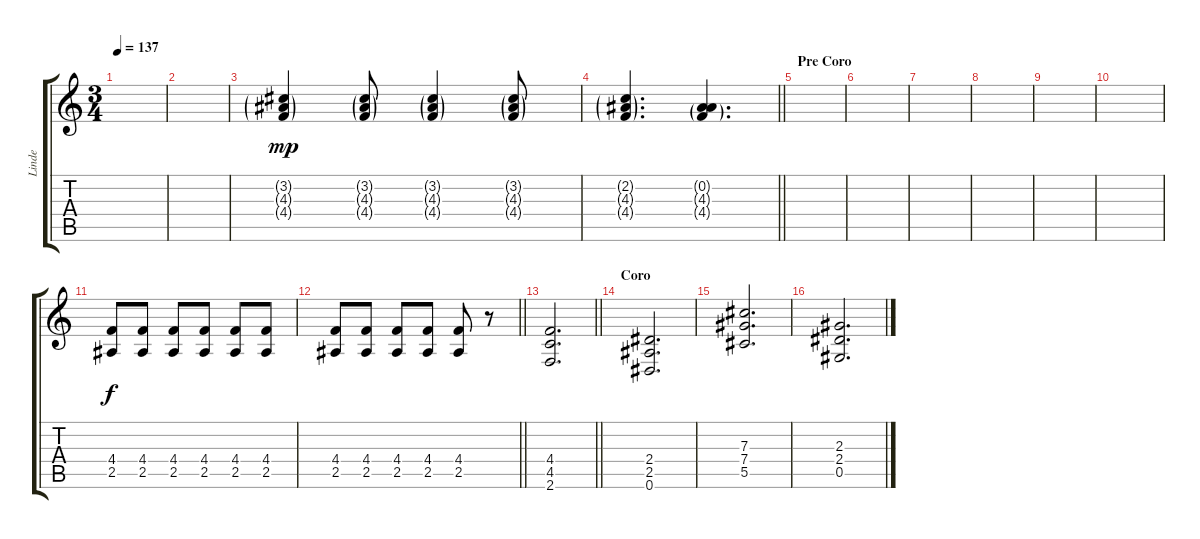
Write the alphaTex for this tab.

\track ("Linde" "Linde") {instrument electricguitarjazz}
\staff {score tabs}
\tuning (Eb4 Bb3 Gb3 Db3 Ab2 Eb2) {hide}
\ts (3 4)
\tempo 137
\clef g2
\ks c
|
|
(3.2{g} 4.3{g} 4.4{g}).4{dy mp volume 14 instrument electricguitarjazz} (3.2{g} 4.3{g} 4.4{g}).8 (3.2{g} 4.3{g} 4.4{g}).4 (3.2{g} 4.3{g} 4.4{g}).8 |
\barLineRight lightlight
(2.2{g} 4.3{g} 4.4{g}).4{d} (0.2{g} 4.3{g} 4.4{g}).4{d} |
\section ("" "Pre Coro")
|
|
|
|
|
|
(4.4 2.5).8{dy f volume 14 instrument distortionguitar} (4.4 2.5).8 (4.4 2.5).8 (4.4 2.5).8 (4.4 2.5).8 (4.4 2.5).8 |
\barLineRight lightlight
(4.4 2.5).8 (4.4 2.5).8 (4.4 2.5).8 (4.4 2.5).8 (4.4 2.5).8 r.8 |
\section ("" "")
\barLineRight lightlight
(4.4 4.5 2.6).2{d volume 15 instrument distortionguitar} |
\section ("" "Coro")
(2.4 2.5 0.6).2{d} |
(7.3 7.4 5.5).2{d} |
(2.3 2.4 0.5).2{d}
